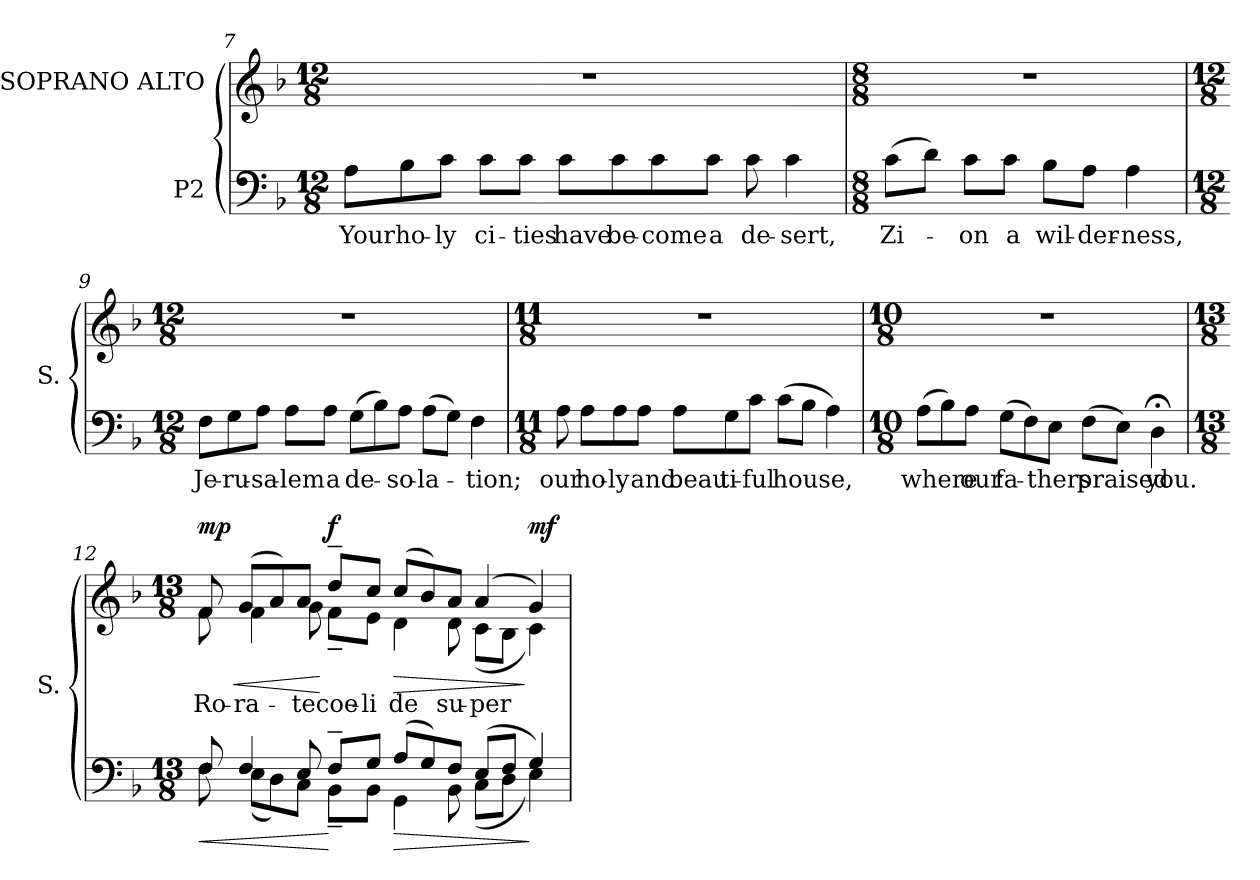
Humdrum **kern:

**kern	**text	**dynam	**kern	**text	**dynam
*part2	*part2	*part2	*part1	*part1	*part1
*staff2	*staff2	*staff2	*staff1	*staff1	*staff1
*I"P2	*	*	*I"SOPRANO ALTO	*	*
*	*	*	*I'S.	*	*
!!LO:LB:g=z
*clefF4	*	*	*clefG2	*	*
*k[b-]	*	*	*k[b-]	*	*
*d:	*	*	*d:	*	*
*M12/8	*	*	*M12/8	*	*
=7	=7	=7	=7	=7	=7
!	!LO:LY:b:color=#000000	!	!LO:N:vis=1	!	!
8Ai\L	Your	.	1.r	.	.
!	!LO:LY:b:color=#000000	!	!	!	!
8B-i\	ho-	.	.	.	.
!	!LO:LY:b:color=#000000	!	!	!	!
8ci\J	-ly	.	.	.	.
!	!LO:LY:b:color=#000000	!	!	!	!
8ci\L	ci-	.	.	.	.
!	!LO:LY:b:color=#000000	!	!	!	!
8ci\J	-ties	.	.	.	.
!	!LO:LY:b:color=#000000	!	!	!	!
8ci\L	have	.	.	.	.
!	!LO:LY:b:color=#000000	!	!	!	!
8ci\	be-	.	.	.	.
!	!LO:LY:b:color=#000000	!	!	!	!
8ci\	-come	.	.	.	.
!	!LO:LY:b:color=#000000	!	!	!	!
8ci\J	a	.	.	.	.
!	!LO:LY:b:color=#000000	!	!	!	!
8ci\	de-	.	.	.	.
!	!LO:LY:b:color=#000000	!	!	!	!
4ci\	-sert,	.	.	.	.
=8'	=8'	=8'	=8'	=8'	=8'
*M8/8	*	*	*M8/8	*	*
!	!LO:LY:b:color=#000000	!	!	!	!
(8ci\L	Zi-	.	1r	.	.
8di\J)	.	.	.	.	.
!	!LO:LY:b:color=#000000	!	!	!	!
8ci\L	-on	.	.	.	.
!	!LO:LY:b:color=#000000	!	!	!	!
8ci\J	a	.	.	.	.
!	!LO:LY:b:color=#000000	!	!	!	!
8B-i\L	wil-	.	.	.	.
!	!LO:LY:b:color=#000000	!	!	!	!
8Ai\J	-der-	.	.	.	.
!	!LO:LY:b:color=#000000	!	!	!	!
4Ai\	-ness,	.	.	.	.
=9'	=9'	=9'	=9'	=9'	=9'
*M12/8	*	*	*M12/8	*	*
!	!LO:LY:b:color=#000000	!	!LO:N:vis=1	!	!
8Fi\L	Je-	.	1.r	.	.
!	!LO:LY:b:color=#000000	!	!	!	!
8Gi\	-ru-	.	.	.	.
!	!LO:LY:b:color=#000000	!	!	!	!
8Ai\J	-sa-	.	.	.	.
!	!LO:LY:b:color=#000000	!	!	!	!
8Ai\L	-lem	.	.	.	.
!	!LO:LY:b:color=#000000	!	!	!	!
8Ai\J	a	.	.	.	.
!	!LO:LY:b:color=#000000	!	!	!	!
(8Gi\L	de-	.	.	.	.
8B-i\)	.	.	.	.	.
!	!LO:LY:b:color=#000000	!	!	!	!
8Ai\J	-so-	.	.	.	.
!	!LO:LY:b:color=#000000	!	!	!	!
(8Ai\L	-la-	.	.	.	.
8Gi\J)	.	.	.	.	.
!	!LO:LY:b:color=#000000	!	!	!	!
4Fi\	-tion;	.	.	.	.
!!LO:LB:g=z
=10'	=10'	=10'	=10'	=10'	=10'
*M11/8	*	*	*M11/8	*	*
!	!LO:LY:b:color=#000000	!	!LO:N:vis=1	!	!
8Ai\	our	.	8%11r	.	.
!	!LO:LY:b:color=#000000	!	!	!	!
8Ai\L	ho-	.	.	.	.
!	!LO:LY:b:color=#000000	!	!	!	!
8Ai\	-ly	.	.	.	.
!	!LO:LY:b:color=#000000	!	!	!	!
8Ai\J	and	.	.	.	.
!	!LO:LY:b:color=#000000	!	!	!	!
8Ai\L	beau-	.	.	.	.
!	!LO:LY:b:color=#000000	!	!	!	!
8Gi\	-ti-	.	.	.	.
!	!LO:LY:b:color=#000000	!	!	!	!
8ci\J	-ful	.	.	.	.
!	!LO:LY:b:color=#000000	!	!	!	!
(8ci\L	house,	.	.	.	.
8B-i\J	.	.	.	.	.
4Ai\)	.	.	.	.	.
=11'	=11'	=11'	=11'	=11'	=11'
*M10/8	*	*	*M10/8	*	*
!	!LO:LY:b:color=#000000	!	!LO:N:vis=1	!	!
(8Ai\L	where	.	4%5r	.	.
8B-i\)	.	.	.	.	.
!	!LO:LY:b:color=#000000	!	!	!	!
8Ai\J	our	.	.	.	.
!	!LO:LY:b:color=#000000	!	!	!	!
(8Gi\L	fa-	.	.	.	.
8Fi\)	.	.	.	.	.
!	!LO:LY:b:color=#000000	!	!	!	!
8Ei\J	-thers	.	.	.	.
!	!LO:LY:b:color=#000000	!	!	!	!
(8Fi\L	praised	.	.	.	.
8Ei\J)	.	.	.	.	.
!	!LO:LY:b:color=#000000	!	!	!	!
4D;i\	you.	.	.	.	.
!!LO:LB:g=z
=12	=12	=12	=12	=12	=12
*M13/8	*	*	*M13/8	*	*
*^	*	*	*	*	*
!	!	!	!LO:HP:b	!	!	!
!	!	!	!	!LO:TX:a:B:t=Tempo I	!	!
!	!	!	!	!	!LO:LY:b:color=#000000	!LO:HP:b
*	*	*	*	*^	*	*
8Fi/	8Fi\	.	<	8fi/	8fi\	Ro-	< mp
!	!	!	!	!	!	!LO:LY:b:color=#000000	!
4Fi/	(8Ei\L	.	.	(8gi/L	4fi\	-ra-	.
.	8Di\)	.	.	8ai/)	.	.	.
!	!	!	!	!	!	!LO:LY:b:color=#000000	!
8Ei/	8Ci\J	.	.	8ai/J	8gi\	-te	.
!	!	!	!	!	!	!LO:LY:b:color=#000000	!
8F~i/L	8BB-~i\L	.	[	8dd~i/L	8f~i\L	coe-	[ f
!	!	!	!	!	!	!LO:LY:b:color=#000000	!
8Gi/J	8BB-i\J	.	.	8cci/J	8ei\J	-li	.
!	!	!	!LO:HP:b	!	!	!	!
!	!	!	!	!	!	!LO:LY:b:color=#000000	!LO:HP:b
(8Ai/L	4GGi\	.	>	(8cci/L	4di\	de	>
8Gi/)	.	.	.	8b-i/)	.	.	.
!	!	!	!	!	!	!LO:LY:b:color=#000000	!
8Fi/J	8BB-i\	.	.	8ai/J	8di\	su-	.
!	!	!	!	!	!	!LO:LY:b:color=#000000	!
(8Ei/L	(8Ci\L	.	.	(4ai/	(8ci\L	-per	.
8Fi/J	8Di\J	.	.	.	8B-i\J	.	.
4Gi/)	4Ei\)	.	]	4gi/)	4ci\)	.	] mf
*v	*v	*	*	*	*	*	*
*	*	*	*v	*v	*	*
='	='	='	='	='	='
*-	*-	*-	*-	*-	*-
